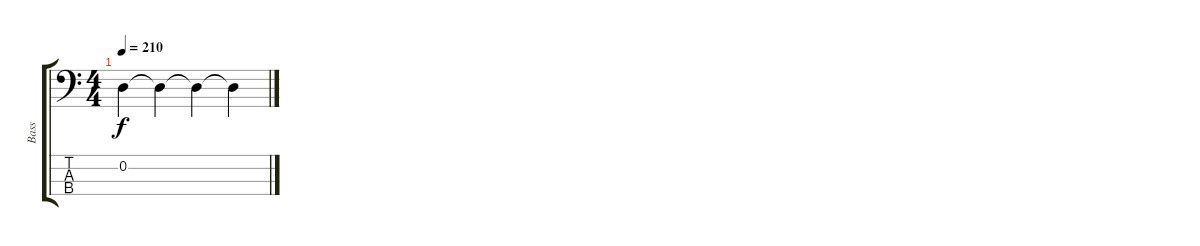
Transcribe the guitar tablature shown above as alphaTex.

\track ("Bass" "Bass") {instrument electricbasspick}
\staff {score tabs}
\tuning (G2 D2 A1 D1) {hide}
\ts (4 4)
\tempo 210
\clef f4
\ks c
0.2{t}.4{dy f} 0.2{t}.4 0.2{t}.4 0.2{t}.4
